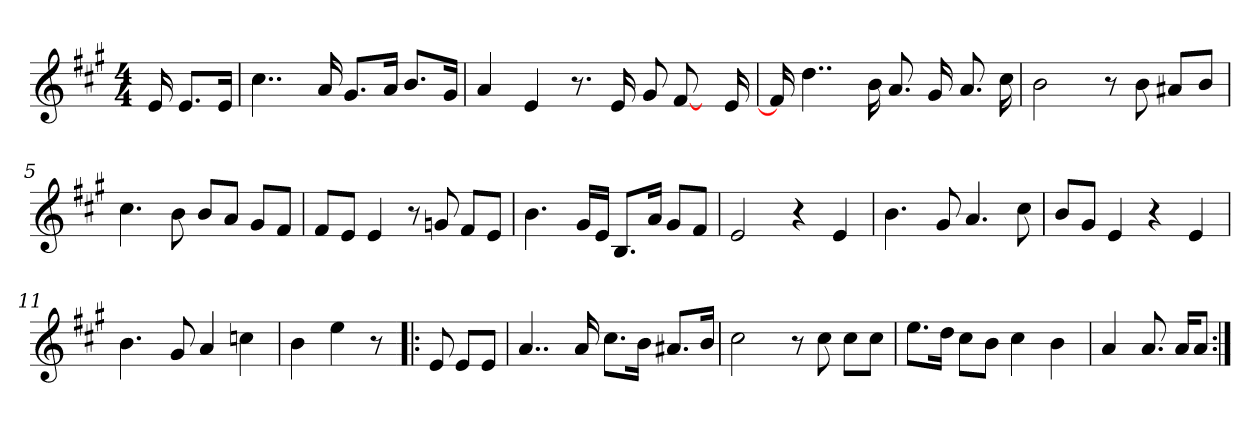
**kern
*part1
*staff1
*clefG2
*k[f#c#g#]
*A:
*M4/4
*MM120
=
16e
8.e/L
16e/Jk
=1
4..cc#
16a
8.g#/L
16a/Jk
8.b/L
16g#/Jk
=2
4a
4e
8.r
16e
8g#
[8f#
16ryy
16e
=3
16f#]
4..dd
16b
8.a
16g#
8.a
16cc#
=4
2b
8r
8b
8a#X/L
8b/J
=5
4.cc#
8b
8b/L
8a/J
8g#/L
8f#/J
=6
8f#/L
8e/J
4e
8r
8gn
8f#/L
8e/J
=7
4.b
16g#/LL
16e/JJ
8.B/L
16a/Jk
8g#/L
8f#/J
=8
2e
4r
4e
=9
4.b
8g#
4.a
8cc#
=10
8b/L
8g#/J
4e
4r
4e
=11
4.b
8g#
4a
4ccn
=12
4b
4ee
8r
=!|:
8e
8e/L
8e/J
=13
4..a
16a
8.cc#\L
16b\Jk
8.a#X/L
16b/Jk
=14
2cc#
8r
8cc#
8cc#\L
8cc#\J
=15
8.ee\L
16dd\Jk
8cc#\L
8b\J
4cc#
4b
=16
4a
8.a
16a/KL
8a/J
=:|!
*-
